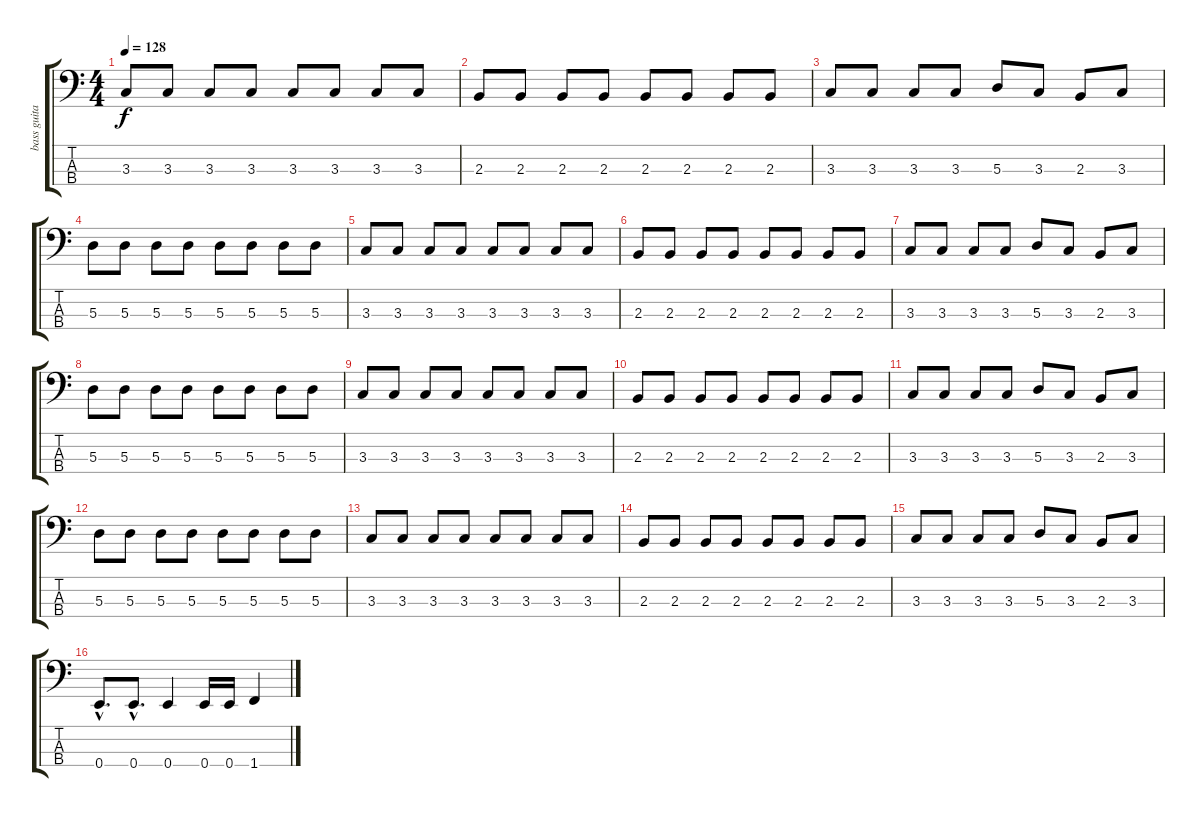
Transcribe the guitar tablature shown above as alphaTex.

\track ("bass guitar" "bass guita") {instrument electricbassfinger}
\staff {score tabs}
\tuning (G2 D2 A1 E1) {hide}
\ts (4 4)
\tempo 128
\clef f4
\ks c
3.3.8{dy f} 3.3.8 3.3.8 3.3.8 3.3.8 3.3.8 3.3.8 3.3.8 |
2.3.8 2.3.8 2.3.8 2.3.8 2.3.8 2.3.8 2.3.8 2.3.8 |
3.3.8 3.3.8 3.3.8 3.3.8 5.3.8 3.3.8 2.3.8 3.3.8 |
5.3.8 5.3.8 5.3.8 5.3.8 5.3.8 5.3.8 5.3.8 5.3.8 |
3.3.8 3.3.8 3.3.8 3.3.8 3.3.8 3.3.8 3.3.8 3.3.8 |
2.3.8 2.3.8 2.3.8 2.3.8 2.3.8 2.3.8 2.3.8 2.3.8 |
3.3.8 3.3.8 3.3.8 3.3.8 5.3.8 3.3.8 2.3.8 3.3.8 |
5.3.8 5.3.8 5.3.8 5.3.8 5.3.8 5.3.8 5.3.8 5.3.8 |
3.3.8 3.3.8 3.3.8 3.3.8 3.3.8 3.3.8 3.3.8 3.3.8 |
2.3.8 2.3.8 2.3.8 2.3.8 2.3.8 2.3.8 2.3.8 2.3.8 |
3.3.8 3.3.8 3.3.8 3.3.8 5.3.8 3.3.8 2.3.8 3.3.8 |
5.3.8 5.3.8 5.3.8 5.3.8 5.3.8 5.3.8 5.3.8 5.3.8 |
3.3.8 3.3.8 3.3.8 3.3.8 3.3.8 3.3.8 3.3.8 3.3.8 |
2.3.8 2.3.8 2.3.8 2.3.8 2.3.8 2.3.8 2.3.8 2.3.8 |
3.3.8 3.3.8 3.3.8 3.3.8 5.3.8 3.3.8 2.3.8 3.3.8 |
0.4{hac}.8{d} 0.4{hac}.8{d} 0.4.4 0.4.16 0.4.16 1.4.4
